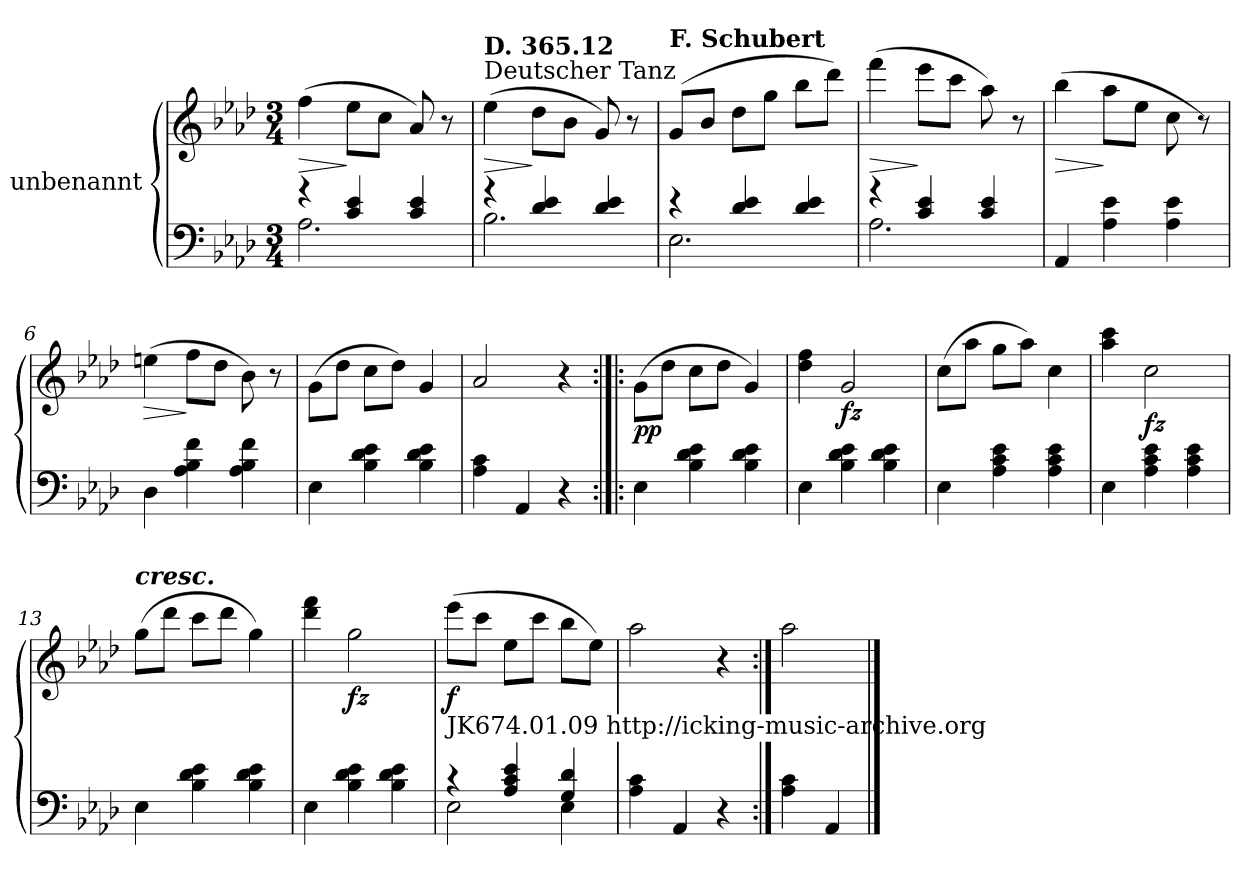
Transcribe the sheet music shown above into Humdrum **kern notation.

**kern	**kern	**dynam
*part1	*part1	*part1
*staff2	*staff1	*staff1/2
*I"unbenannt	*	*
*clefF4	*clefG2	*
*k[b-e-a-d-]	*k[b-e-a-d-]	*
*M3/4	*M3/4	*
=1	=1	=1
*^	*	*
!	!	!	!LO:HP:b
4r	2.A-\	(4ff\	>
4c/ 4e-/	.	8ee-\L	]
.	.	8cc\J	.
4c/ 4e-/	.	8a-/)	.
.	.	8r	.
=2	=2	=2	=2
!	!	!LO:TX:a:t=Deutscher Tanz	!
!	!	!LO:TX:a:B:t=D. 365.12	!
!	!	!	!LO:HP:b
4r	2.B-\	(4ee-\	>
4d-/ 4e-/	.	8dd-\L	]
.	.	8b-\J	.
4d-/ 4e-/	.	8g/)	.
.	.	8r	.
=3	=3	=3	=3
!	!	!LO:TX:a:B:t=F. Schubert	!
4r	2.E-\	(8g/L	.
.	.	8b-/J	.
4d-/ 4e-/	.	8dd-\L	.
.	.	8gg\J	.
4d-/ 4e-/	.	8bb-\L	.
.	.	8ddd-\J)	.
!!LO:LB:g=z
=4	=4	=4	=4
!	!	!	!LO:HP:b
4r	2.A-\	(4fff\	>
4c/ 4e-/	.	8eee-\L	]
.	.	8ccc\J	.
4c/ 4e-/	.	8aa-\)	.
.	.	8r	.
*v	*v	*	*
=5	=5	=5
!	!	!LO:HP:b
4AA-/	(4bb-\	>
4A-\ 4e-\	8aa-\L	]
.	8ee-\J	.
4A-\ 4e-\	8cc\	.
.	8r)	.
=6	=6	=6
!	!	!LO:HP:b
4D-\	(4een\	>
4A-\ 4B-\ 4f\	8ff\L	]
.	8dd-\J	.
4A-\ 4B-\ 4f\	8b-\)	.
.	8r	.
=7	=7	=7
4E-\	(8g\L	.
.	8dd-\J	.
4B-\ 4d-\ 4e-\	8cc\L	.
.	8dd-\J)	.
4B-\ 4d-\ 4e-\	4g/	.
=8	=8	=8
4A-\ 4c\	2a-/	.
4AA-/	.	.
4r	4r	.
!!LO:LB:g=z
=9:|!|:	=9:|!|:	=9:|!|:
!	!	!LO:DY:b
4E-\	(8g\L	pp
.	8dd-\J	.
4B-\ 4d-\ 4e-\	8cc\L	.
.	8dd-\J	.
4B-\ 4d-\ 4e-\	4g/)	.
=10	=10	=10
4E-\	4dd-\ 4ff\	.
!	!	!LO:DY:b
4B-\ 4d-\ 4e-\	2g/	fz
4B-\ 4d-\ 4e-\	.	.
=11	=11	=11
4E-\	(8cc\L	.
.	8aa-\J	.
4A-\ 4c\ 4e-\	8gg\L	.
.	8aa-\J)	.
4A-\ 4c\ 4e-\	4cc\	.
=12	=12	=12
4E-\	4aa-\ 4ccc\	.
!	!	!LO:DY:b
4A-\ 4c\ 4e-\	2cc\	fz
4A-\ 4c\ 4e-\	.	.
!!LO:LB:g=z
=13	=13	=13
!	!LO:TX:a:Bi:t=cresc.	!
4E-\	(8gg\L	.
.	8ddd-\J	.
4B-\ 4d-\ 4e-\	8ccc\L	.
.	8ddd-\J	.
4B-\ 4d-\ 4e-\	4gg\)	.
=14	=14	=14
4E-\	4ddd-\ 4fff\	.
!	!	!LO:DY:b
4B-\ 4d-\ 4e-\	2gg\	fz
4B-\ 4d-\ 4e-\	.	.
=15	=15	=15
*^	*	*
!LO:TX:a:t=JK674.01.09 http&colon;//icking-music-archive.org	!	!	!
!	!	!	!LO:DY:b
4r	2E-\	(8eee-\L	f
.	.	8ccc\J	.
4A-/ 4c/ 4e-/	.	8ee-\L	.
.	.	8ccc\J	.
4G/ 4d-/	4E-\	8bb-\L	.
.	.	8ee-\J)	.
*v	*v	*	*
=16	=16	=16
4A-\ 4c\	2aa-\	.
4AA-/	.	.
4r	4r	.
=17:|!	=17:|!	=17:|!
4A-\ 4c\	2aa-\	.
4AA-/	.	.
==	==	==
*-	*-	*-
